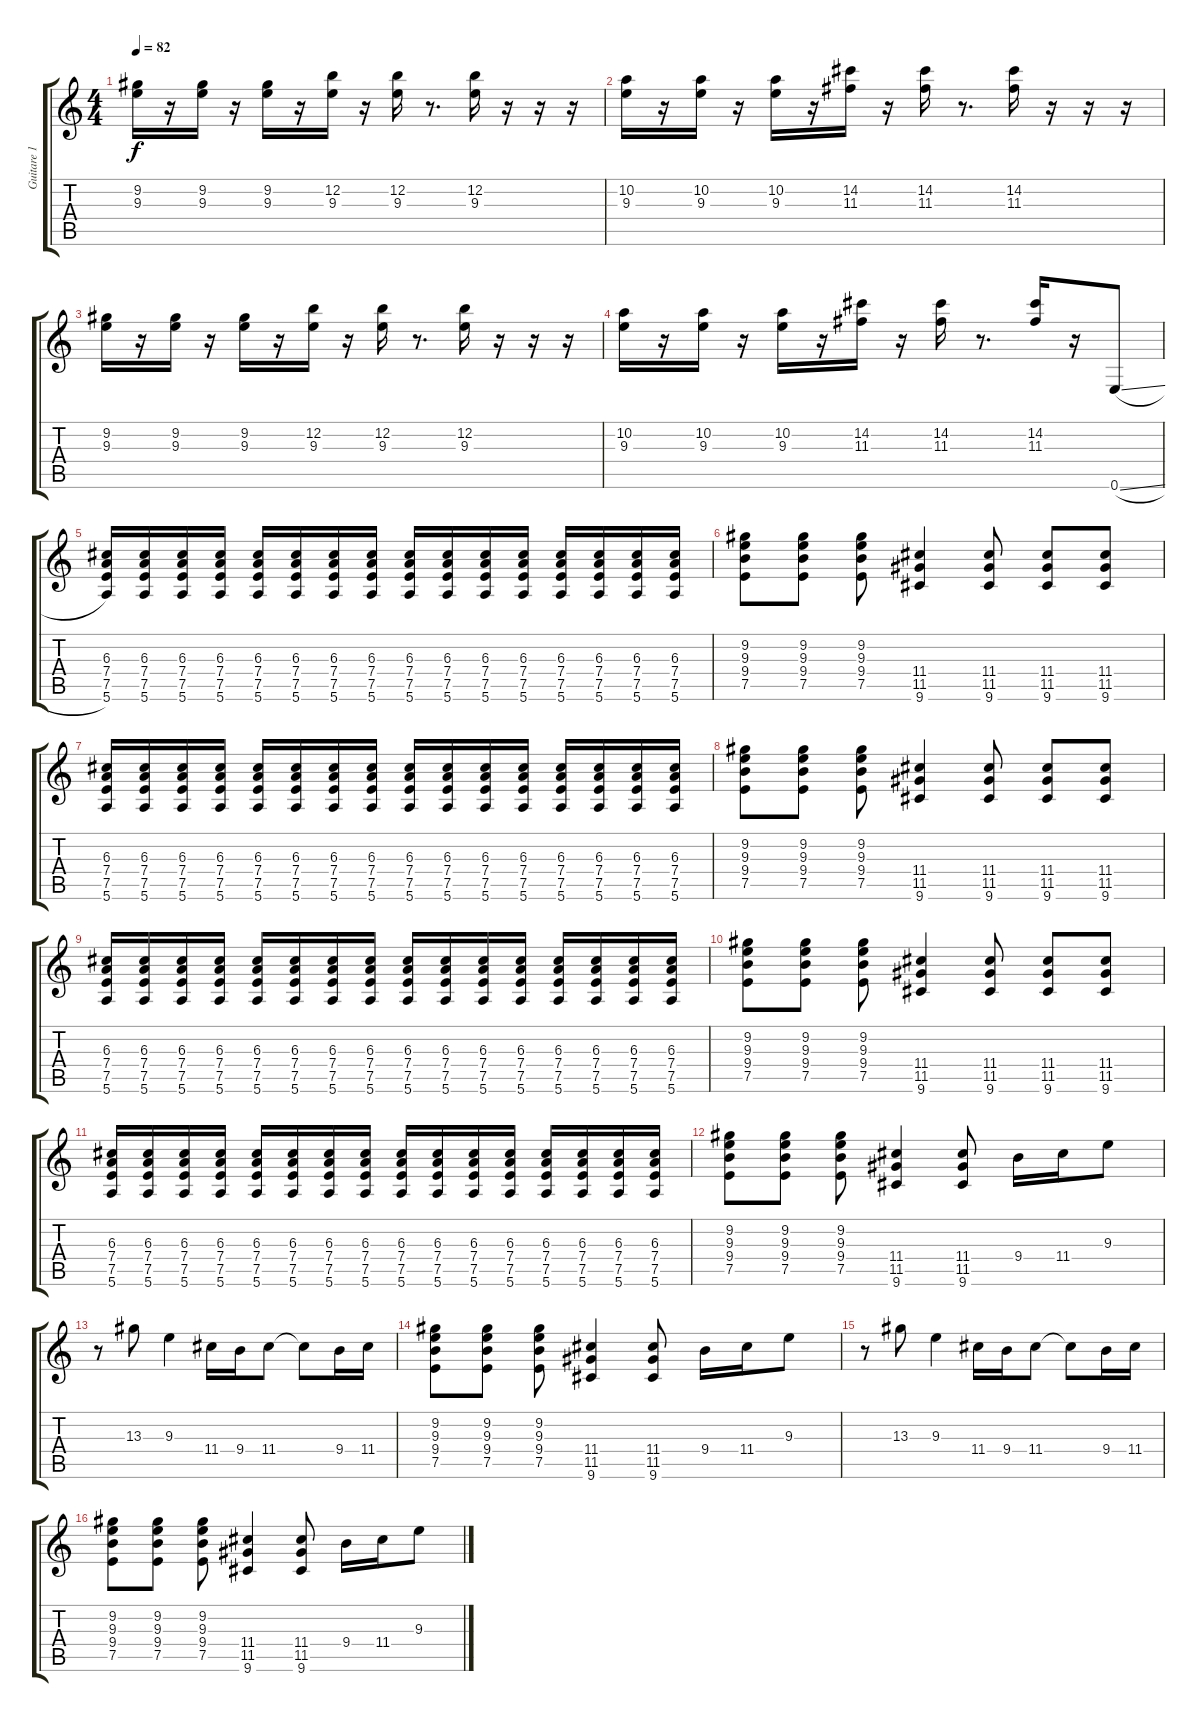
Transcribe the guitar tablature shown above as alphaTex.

\track ("Guitare 1" "Guitare 1") {instrument overdrivenguitar}
\staff {score tabs}
\tuning (E4 B3 G3 D3 A2 E2) {hide}
\ts (4 4)
\tempo 82
\clef g2
\ks c
(9.2 9.3).16{dy f} r.16 (9.2 9.3).16 r.16 (9.2 9.3).16 r.16 (12.2 9.3).16 r.16 (12.2 9.3).16 r.8{d} (12.2 9.3).16 r.16 r.16 r.16 |
(10.2 9.3).16 r.16 (10.2 9.3).16 r.16 (10.2 9.3).16 r.16 (14.2 11.3).16 r.16 (14.2 11.3).16 r.8{d} (14.2 11.3).16 r.16 r.16 r.16 |
(9.2 9.3).16 r.16 (9.2 9.3).16 r.16 (9.2 9.3).16 r.16 (12.2 9.3).16 r.16 (12.2 9.3).16 r.8{d} (12.2 9.3).16 r.16 r.16 r.16 |
(10.2 9.3).16 r.16 (10.2 9.3).16 r.16 (10.2 9.3).16 r.16 (14.2 11.3).16 r.16 (14.2 11.3).16 r.8{d} (14.2 11.3).16 r.16 0.6{sl}.8 |
(6.3 7.4 7.5 5.6).16 (6.3 7.4 7.5 5.6).16 (6.3 7.4 7.5 5.6).16 (6.3 7.4 7.5 5.6).16 (6.3 7.4 7.5 5.6).16 (6.3 7.4 7.5 5.6).16 (6.3 7.4 7.5 5.6).16 (6.3 7.4 7.5 5.6).16 (6.3 7.4 7.5 5.6).16 (6.3 7.4 7.5 5.6).16 (6.3 7.4 7.5 5.6).16 (6.3 7.4 7.5 5.6).16 (6.3 7.4 7.5 5.6).16 (6.3 7.4 7.5 5.6).16 (6.3 7.4 7.5 5.6).16 (6.3 7.4 7.5 5.6).16 |
(9.2 9.3 9.4 7.5).8 (9.2 9.3 9.4 7.5).8 (9.2 9.3 9.4 7.5).8 (11.4 11.5 9.6).4 (11.4 11.5 9.6).8 (11.4 11.5 9.6).8 (11.4 11.5 9.6).8 |
(6.3 7.4 7.5 5.6).16 (6.3 7.4 7.5 5.6).16 (6.3 7.4 7.5 5.6).16 (6.3 7.4 7.5 5.6).16 (6.3 7.4 7.5 5.6).16 (6.3 7.4 7.5 5.6).16 (6.3 7.4 7.5 5.6).16 (6.3 7.4 7.5 5.6).16 (6.3 7.4 7.5 5.6).16 (6.3 7.4 7.5 5.6).16 (6.3 7.4 7.5 5.6).16 (6.3 7.4 7.5 5.6).16 (6.3 7.4 7.5 5.6).16 (6.3 7.4 7.5 5.6).16 (6.3 7.4 7.5 5.6).16 (6.3 7.4 7.5 5.6).16 |
(9.2 9.3 9.4 7.5).8 (9.2 9.3 9.4 7.5).8 (9.2 9.3 9.4 7.5).8 (11.4 11.5 9.6).4 (11.4 11.5 9.6).8 (11.4 11.5 9.6).8 (11.4 11.5 9.6).8 |
(6.3 7.4 7.5 5.6).16 (6.3 7.4 7.5 5.6).16 (6.3 7.4 7.5 5.6).16 (6.3 7.4 7.5 5.6).16 (6.3 7.4 7.5 5.6).16 (6.3 7.4 7.5 5.6).16 (6.3 7.4 7.5 5.6).16 (6.3 7.4 7.5 5.6).16 (6.3 7.4 7.5 5.6).16 (6.3 7.4 7.5 5.6).16 (6.3 7.4 7.5 5.6).16 (6.3 7.4 7.5 5.6).16 (6.3 7.4 7.5 5.6).16 (6.3 7.4 7.5 5.6).16 (6.3 7.4 7.5 5.6).16 (6.3 7.4 7.5 5.6).16 |
(9.2 9.3 9.4 7.5).8 (9.2 9.3 9.4 7.5).8 (9.2 9.3 9.4 7.5).8 (11.4 11.5 9.6).4 (11.4 11.5 9.6).8 (11.4 11.5 9.6).8 (11.4 11.5 9.6).8 |
(6.3 7.4 7.5 5.6).16 (6.3 7.4 7.5 5.6).16 (6.3 7.4 7.5 5.6).16 (6.3 7.4 7.5 5.6).16 (6.3 7.4 7.5 5.6).16 (6.3 7.4 7.5 5.6).16 (6.3 7.4 7.5 5.6).16 (6.3 7.4 7.5 5.6).16 (6.3 7.4 7.5 5.6).16 (6.3 7.4 7.5 5.6).16 (6.3 7.4 7.5 5.6).16 (6.3 7.4 7.5 5.6).16 (6.3 7.4 7.5 5.6).16 (6.3 7.4 7.5 5.6).16 (6.3 7.4 7.5 5.6).16 (6.3 7.4 7.5 5.6).16 |
(9.2 9.3 9.4 7.5).8 (9.2 9.3 9.4 7.5).8 (9.2 9.3 9.4 7.5).8 (11.4 11.5 9.6).4 (11.4 11.5 9.6).8 9.4.16 11.4.16 9.3.8 |
r.8 13.3.8 9.3.4 11.4.16 9.4.16 11.4.8 11.4{t}.8 9.4.16 11.4.16 |
(9.2 9.3 9.4 7.5).8 (9.2 9.3 9.4 7.5).8 (9.2 9.3 9.4 7.5).8 (11.4 11.5 9.6).4 (11.4 11.5 9.6).8 9.4.16 11.4.16 9.3.8 |
r.8 13.3.8 9.3.4 11.4.16 9.4.16 11.4.8 11.4{t}.8 9.4.16 11.4.16 |
(9.2 9.3 9.4 7.5).8 (9.2 9.3 9.4 7.5).8 (9.2 9.3 9.4 7.5).8 (11.4 11.5 9.6).4 (11.4 11.5 9.6).8 9.4.16 11.4.16 9.3.8
